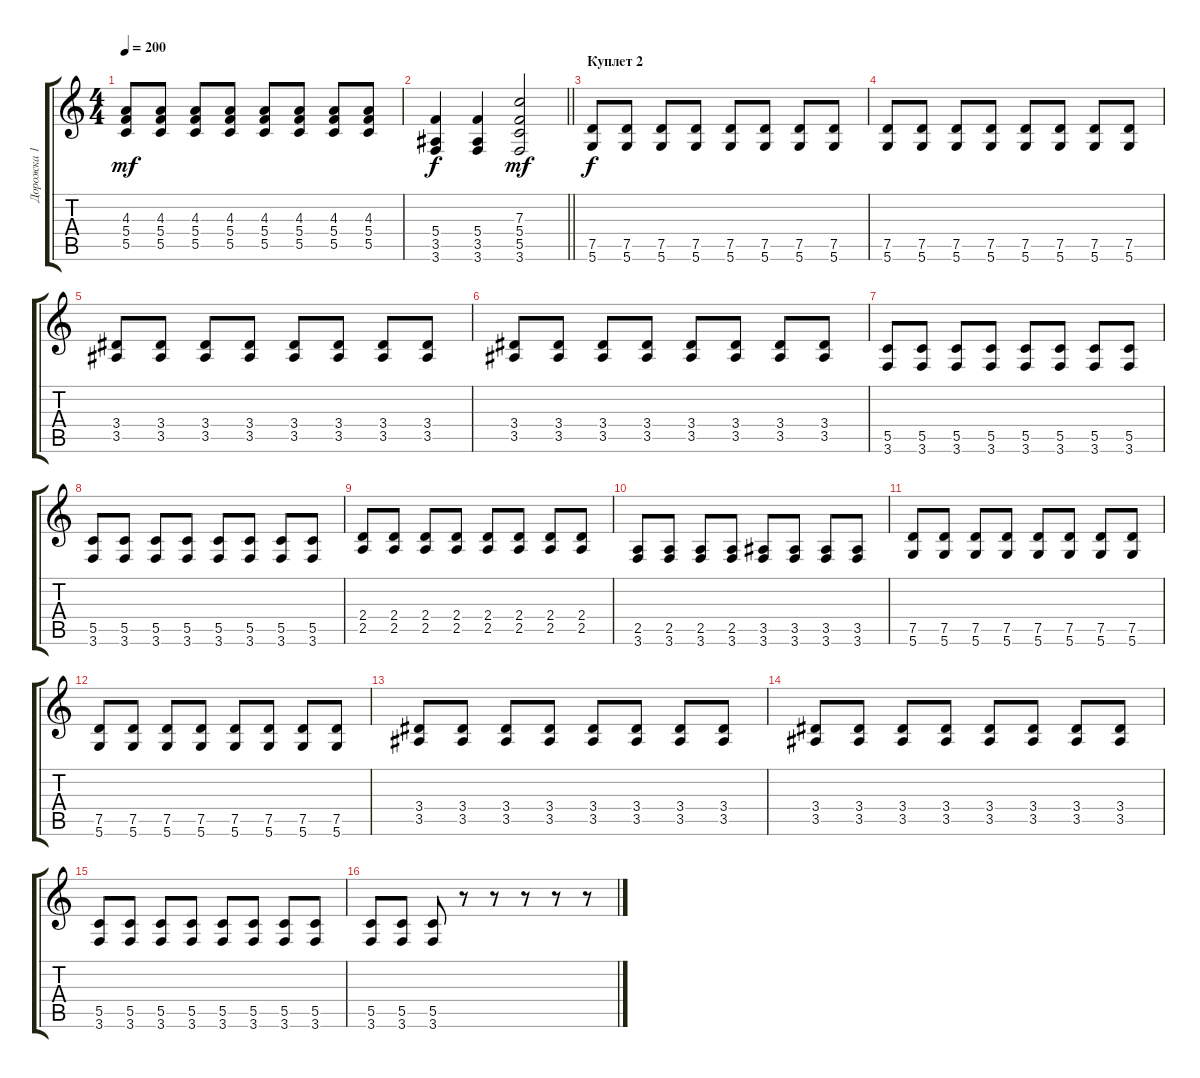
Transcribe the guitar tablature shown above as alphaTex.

\track ("Дорожка 1" "Дорожка 1") {instrument distortionguitar}
\staff {score tabs}
\tuning (D4 A3 F3 C3 G2 D2) {hide}
\ts (4 4)
\tempo 200
\clef g2
\ks c
(4.3 5.4 5.5).8{dy mf} (4.3 5.4 5.5).8 (4.3 5.4 5.5).8 (4.3 5.4 5.5).8 (4.3 5.4 5.5).8 (4.3 5.4 5.5).8 (4.3 5.4 5.5).8 (4.3 5.4 5.5).8 |
\barLineRight lightlight
(5.4 3.5 3.6).4{dy f} (5.4 3.5 3.6).4 (7.3 5.4 5.5 3.6).2{dy mf} |
\section ("" "Куплет 2")
(7.5 5.6).8{dy f} (7.5 5.6).8 (7.5 5.6).8 (7.5 5.6).8 (7.5 5.6).8 (7.5 5.6).8 (7.5 5.6).8 (7.5 5.6).8 |
(7.5 5.6).8 (7.5 5.6).8 (7.5 5.6).8 (7.5 5.6).8 (7.5 5.6).8 (7.5 5.6).8 (7.5 5.6).8 (7.5 5.6).8 |
(3.4 3.5).8 (3.4 3.5).8 (3.4 3.5).8 (3.4 3.5).8 (3.4 3.5).8 (3.4 3.5).8 (3.4 3.5).8 (3.4 3.5).8 |
(3.4 3.5).8 (3.4 3.5).8 (3.4 3.5).8 (3.4 3.5).8 (3.4 3.5).8 (3.4 3.5).8 (3.4 3.5).8 (3.4 3.5).8 |
(5.5 3.6).8 (5.5 3.6).8 (5.5 3.6).8 (5.5 3.6).8 (5.5 3.6).8 (5.5 3.6).8 (5.5 3.6).8 (5.5 3.6).8 |
(5.5 3.6).8 (5.5 3.6).8 (5.5 3.6).8 (5.5 3.6).8 (5.5 3.6).8 (5.5 3.6).8 (5.5 3.6).8 (5.5 3.6).8 |
(2.4 2.5).8 (2.4 2.5).8 (2.4 2.5).8 (2.4 2.5).8 (2.4 2.5).8 (2.4 2.5).8 (2.4 2.5).8 (2.4 2.5).8 |
(2.5 3.6).8 (2.5 3.6).8 (2.5 3.6).8 (2.5 3.6).8 (3.5 3.6).8 (3.5 3.6).8 (3.5 3.6).8 (3.5 3.6).8 |
(7.5 5.6).8 (7.5 5.6).8 (7.5 5.6).8 (7.5 5.6).8 (7.5 5.6).8 (7.5 5.6).8 (7.5 5.6).8 (7.5 5.6).8 |
(7.5 5.6).8 (7.5 5.6).8 (7.5 5.6).8 (7.5 5.6).8 (7.5 5.6).8 (7.5 5.6).8 (7.5 5.6).8 (7.5 5.6).8 |
(3.4 3.5).8 (3.4 3.5).8 (3.4 3.5).8 (3.4 3.5).8 (3.4 3.5).8 (3.4 3.5).8 (3.4 3.5).8 (3.4 3.5).8 |
(3.4 3.5).8 (3.4 3.5).8 (3.4 3.5).8 (3.4 3.5).8 (3.4 3.5).8 (3.4 3.5).8 (3.4 3.5).8 (3.4 3.5).8 |
(5.5 3.6).8 (5.5 3.6).8 (5.5 3.6).8 (5.5 3.6).8 (5.5 3.6).8 (5.5 3.6).8 (5.5 3.6).8 (5.5 3.6).8 |
(5.5 3.6).8 (5.5 3.6).8 (5.5 3.6).8 r.8 r.8 r.8 r.8 r.8
